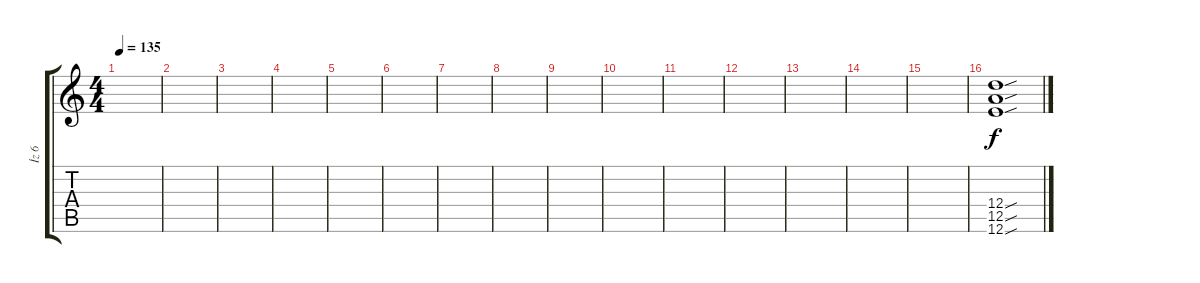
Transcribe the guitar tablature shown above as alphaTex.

\track ("İz 6" "İz 6") {instrument distortionguitar}
\staff {score tabs}
\tuning (E4 B3 G3 D3 A2 E2) {hide}
\ts (4 4)
\tempo 135
\clef g2
\ks c
|
|
|
|
|
|
|
|
|
|
|
|
|
|
|
(12.4{sou} 12.5{sou} 12.6{sou}).1
